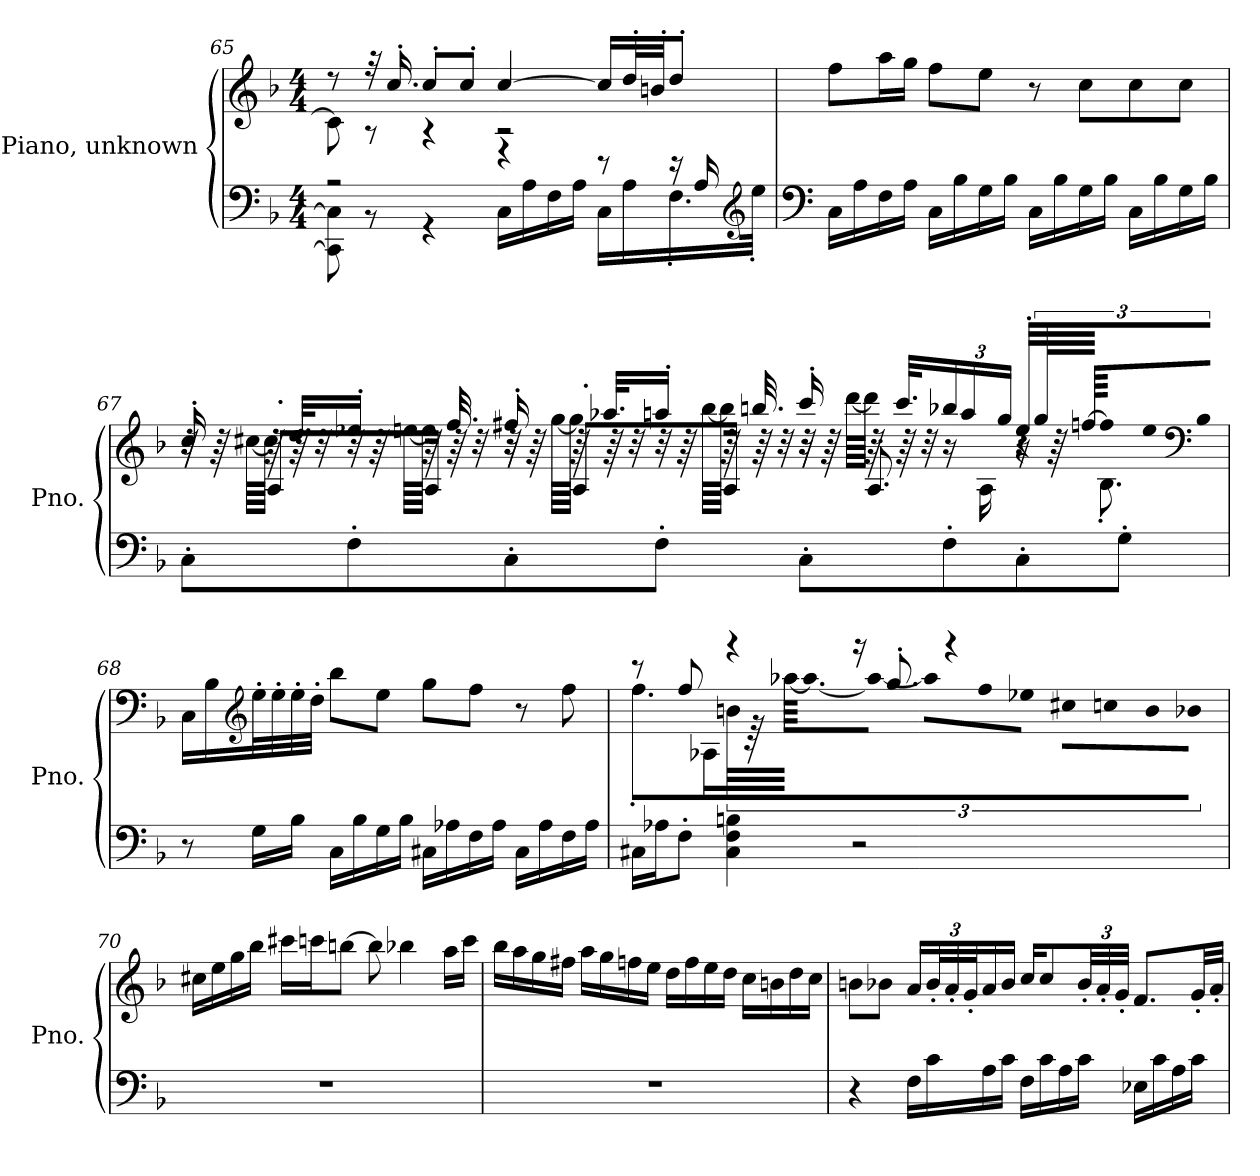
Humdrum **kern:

**kern	**kern
*part1	*part1
*staff2	*staff1
*I"Piano, unknown	*
*I'Pno.	*
*clefF4	*clefG2
*k[b-]	*k[b-]
*M4/4	*M4/4
=65	=65
*^	*^
2r	8CC\] 8C\]	8r	8c\]
.	8r	32r	8r
.	.	16.cc'/	.
.	4r	8cc'/L	4r
.	.	8cc'/J	.
4r	16C\LL	[4cc/	2r
.	16A\	.	.
.	16F\	.	.
.	16A\JJ	.	.
8r	16C\LL	16cc/LL]	.
.	16A\	32dd'/L	.
.	.	32bn'/JJ	.
16r	16.F'\	8dd'/J	.
16A/	.	.	.
*clefG2	*	*	*
.	32ee'\JJk	.	.
*v	*v	*	*
*	*v	*v
!!LO:LB:g=z
=66	=66
*clefF4	*
16C\LL	8ff\L
16A\	.
16F\	16aa\L
16A\JJ	16gg\JJ
16C\LL	8ff\L
16B-\	.
16G\	8ee\J
16B-\JJ	.
16C\LL	8r
16B-\	.
16G\	8cc\L
16B-\JJ	.
16C\LL	8cc\
16B-\	.
16G\	8cc\J
16B-\JJ	.
!!LO:LB:g=z
=67	=67
*	*^
*	*	*^
8C'\L	16cc'/	32r	16r
.	.	64r	.
.	.	[64cc#X\LLLL	.
.	64r	64cc#\JJJJ]	8A'/L
.	32.dd/KLL	64r	.
.	.	32r	.
8F'\	16ee-X'/JJ	32r	.
.	.	64r	.
.	.	[64een\LLLL	.
.	64r	64ee\JJJJ]	16A/Jk
.	32.ff/	64r	.
.	.	32r	.
8C'\	16ff#X'/	32r	16r
.	.	64r	.
.	.	[64gg\LLLL	.
.	64r	64gg\JJJJ]	8A'/L
.	32.aa-X/KLL	64r	.
.	.	32r	.
8F'\J	16aan'/JJ	32r	.
.	.	64r	.
.	.	[64bb-\LLLL	.
.	64r	64bb-\JJJJ]	16A/Jk
.	32.bbn/	64r	.
.	.	32r	.
8C'\L	16ccc'/	32r	16r
.	.	64r	.
.	.	[64ddd\LLLL	.
.	64r	64ddd\JJJJ]	8.A'/
.	32.ccc/KLL	64r	.
.	.	32r	.
*	*Xbrackettup	*	*
8F'\	24bb-X/	16r	.
.	24aa/	.	.
.	.	16A\	.
.	24gg/JJ	.	.
8C'\	32ee'/LLL	16r	4r
*	*brackettup	*	*
.	96gg/JJJk	.	.
.	96r	.	.
.	[96ffn/KKLL	.	.
.	16ff/]	8.B-'\	.
8G'\J	16ee/	.	.
*	*clefF4	*	*
.	16B-/JJ	.	.
*	*v	*v	*v
!!LO:LB:g=z
=68	=68
8r	16C\LL
.	16B-\
*	*clefG2
16G\LL	32ee'\L
.	32ee'\
16B-\JJ	32ee'\
.	32dd'\JJJ
16C\LL	8bb-\L
16B-\	.
16G\	8ee\J
16B-\JJ	.
16C#X\LL	8gg\L
16A-X\	.
16F\	8ff\J
16A-\JJ	.
16C#\LL	8r
16A-\	.
16F\	8ff\
16A-\JJ	.
!!LO:LB:g=z
=69	=69
*	*^
16C#X\LL	8r	8.ff'\L
16A-X\J	.	.
8F'\J	8ff/	.
.	.	16A-X\L
4C#\ 4F\ 4Bn\	4r	96bn\JJkk
.	.	96r
.	.	[96aa-X\KKLL
.	.	16.aa-\J_
.	.	8aa-\J_
2r	16r	8aa-\L]
.	8.gg'/	.
.	.	16ff\L
.	.	16ee-X\JJ
.	4r	16cc#X\LL
.	.	16ccn\
.	.	16b\
.	.	16b-X\JJ
*	*v	*v
=70	=70
1r	16cc#X\LL
.	16ee\
.	16gg\
.	16bb-\JJ
.	16ccc#X\LL
.	16cccn\J
.	[8bbn\J
.	8bb\]
.	4bb-X\
.	16aa\LL
.	16ccc\JJ
!!LO:LB:g=z
=71	=71
1r	16bb-\LL
.	16aa\
.	16gg\
.	16ff#X\JJ
.	16aa\LL
.	16gg\
.	16ffn\
.	16ee\JJ
.	16dd\LL
.	16ff\
.	16ee\
.	16dd\JJ
.	16cc\LL
.	16bn\
.	16dd\
.	16cc\JJ
=72	=72
4r	8bn\L
.	8b-X\J
16F\LL	16a/LL
*	*Xbrackettup
16c\	48b-'/L
.	48a'/
.	48g'/J
16A\	16a/
16c\JJ	16b-/JJ
16F\LL	16cc/KL
16c\	8cc/
16A\	.
16c\JJ	48b-'/LL
.	48a'/
.	48g'/JJJ
16E-X\LL	8.f/L
16c\	.
16A\	.
16c\JJ	32g'/LL
.	32a'/JJJ
=	=
*-	*-
